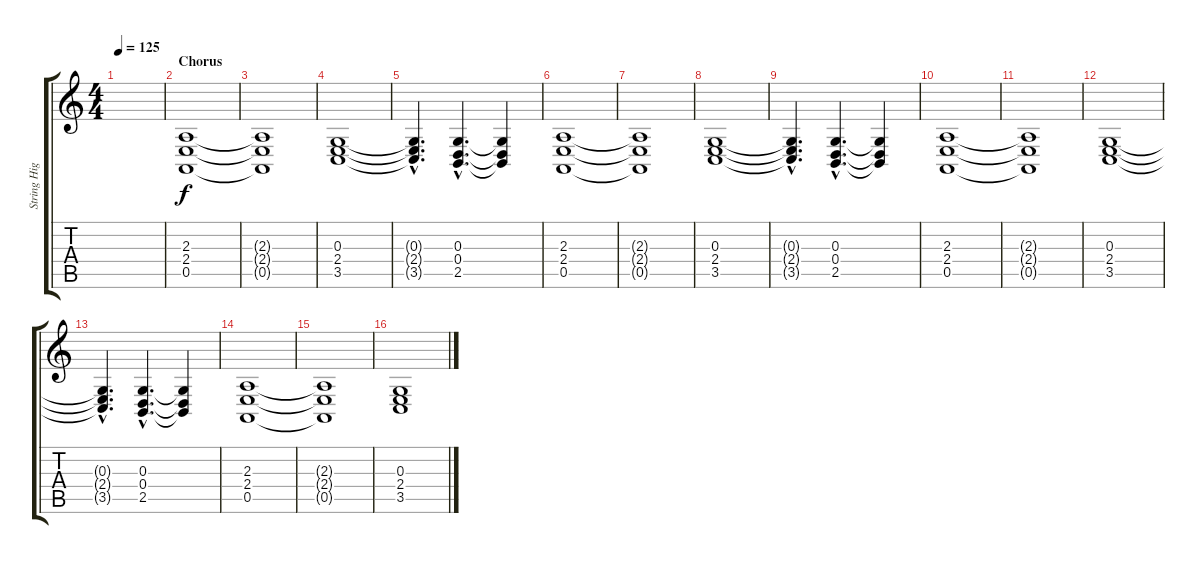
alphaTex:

\track ("String High" "String Hig") {instrument stringensemble1}
\staff {score tabs}
\tuning (E4 B3 G3 D3 A2 E2) {hide}
\ts (4 4)
\tempo 125
\clef g2
\ks c
|
\section ("" "Chorus")
(2.3 2.4 0.5).1 |
(2.3{t} 2.4{t} 0.5{t}).1 |
(0.3 2.4 3.5).1 |
(0.3{hac t} 2.4{hac t} 3.5{hac t}).4{d} (0.3{hac} 0.4{hac} 2.5{hac}).4{d} (0.3{t} 0.4{t} 2.5{t}).4 |
(2.3 2.4 0.5).1 |
(2.3{t} 2.4{t} 0.5{t}).1 |
(0.3 2.4 3.5).1 |
(0.3{hac t} 2.4{hac t} 3.5{hac t}).4{d} (0.3{hac} 0.4{hac} 2.5{hac}).4{d} (0.3{t} 0.4{t} 2.5{t}).4 |
(2.3 2.4 0.5).1 |
(2.3{t} 2.4{t} 0.5{t}).1 |
(0.3 2.4 3.5).1 |
(0.3{hac t} 2.4{hac t} 3.5{hac t}).4{d} (0.3{hac} 0.4{hac} 2.5{hac}).4{d} (0.3{t} 0.4{t} 2.5{t}).4 |
(2.3 2.4 0.5).1 |
(2.3{t} 2.4{t} 0.5{t}).1 |
(0.3 2.4 3.5).1
